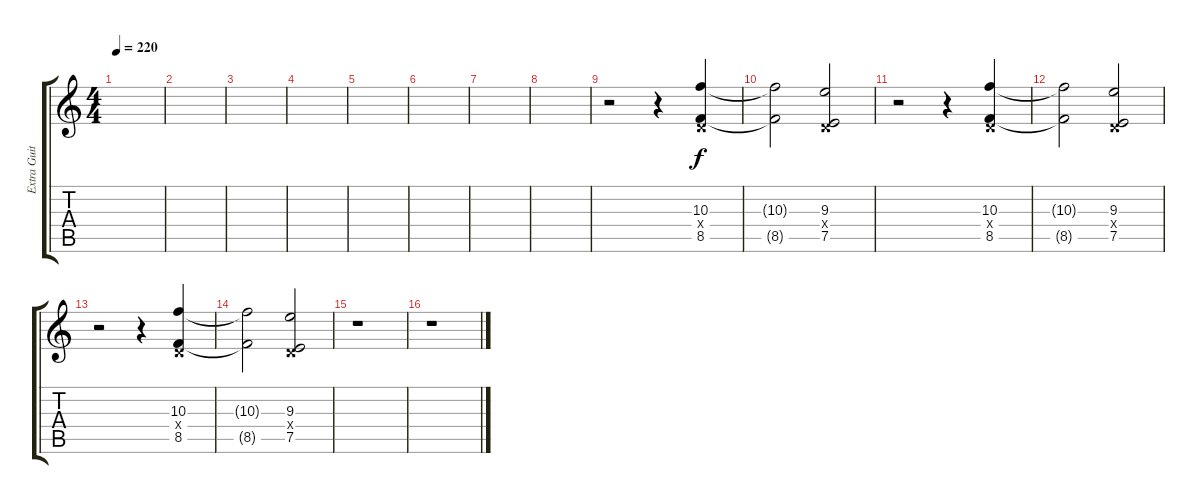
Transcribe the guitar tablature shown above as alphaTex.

\track ("Extra Guitar 2" "Extra Guit") {instrument distortionguitar}
\staff {score tabs}
\tuning (E4 B3 G3 D3 A2 D2) {hide}
\ts (4 4)
\tempo 220
\clef g2
\ks c
|
|
|
|
|
|
|
|
r.2{balance 0} r.4 (10.3 0.4{x} 8.5).4{dy f} |
(10.3{t} 8.5{t}).2 (9.3 0.4{x} 7.5).2 |
r.2 r.4 (10.3 0.4{x} 8.5).4 |
(10.3{t} 8.5{t}).2 (9.3 0.4{x} 7.5).2 |
r.2 r.4 (10.3 0.4{x} 8.5).4 |
(10.3{t} 8.5{t}).2 (9.3 0.4{x} 7.5).2 |
r.1 |
r.1
